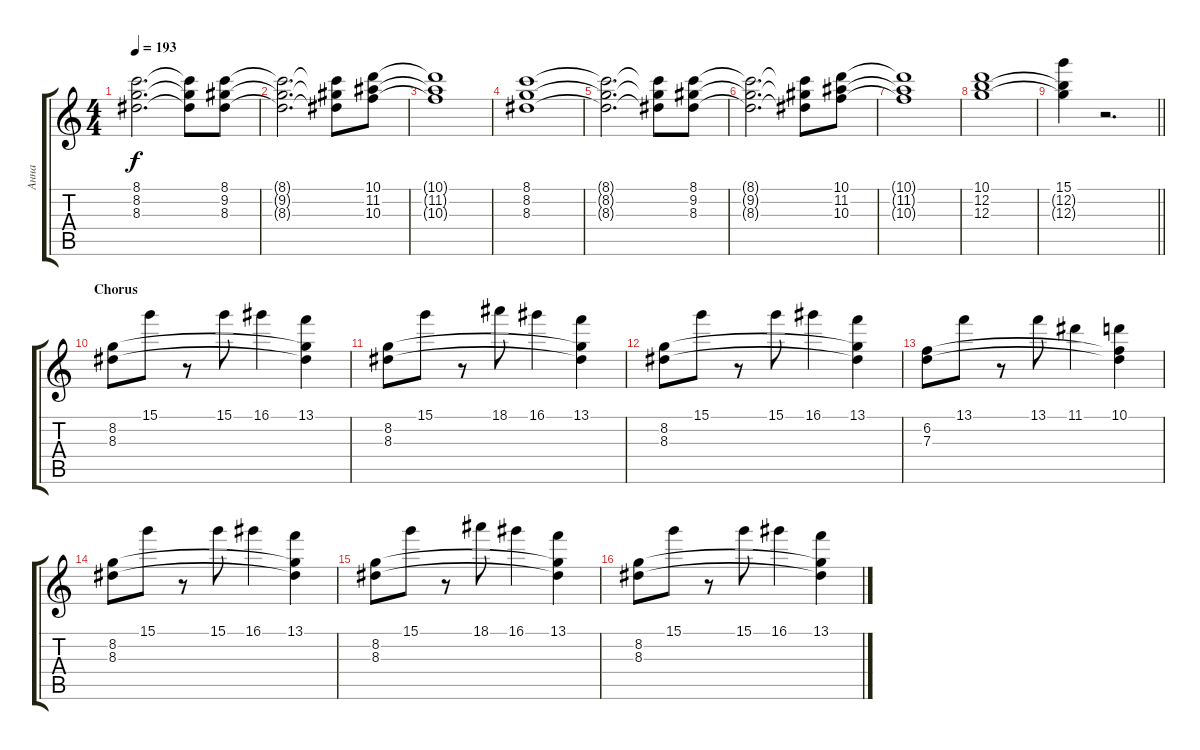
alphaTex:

\track ("Анна" "Анна") {instrument distortionguitar}
\staff {score tabs}
\tuning (E4 B3 G3 D3 A2 E2) {hide}
\ts (4 4)
\tempo 193
\clef g2
\ks c
(8.1{t} 8.2{t} 8.3{t}).2{d dy f} (8.1{t} 8.2{t} 8.3{t}).8 (8.1 9.2 8.3).8 |
(8.1{t} 9.2{t} 8.3{t}).2{d} (8.1{t} 9.2{t} 8.3{t}).8 (10.1 11.2 10.3).8 |
(10.1{t} 11.2{t} 10.3{t}).1 |
(8.1 8.2 8.3).1 |
(8.1{t} 8.2{t} 8.3{t}).2{d} (8.1{t} 8.2{t} 8.3{t}).8 (8.1 9.2 8.3).8 |
(8.1{t} 9.2{t} 8.3{t}).2{d} (8.1{t} 9.2{t} 8.3{t}).8 (10.1 11.2 10.3).8 |
(10.1{t} 11.2{t} 10.3{t}).1 |
(10.1 12.2 12.3).1 |
\barLineRight lightlight
(15.1 12.2{t} 12.3{t}).4 r.2{d} |
\section ("" "Chorus")
(8.2 8.3).8 15.1.8 r.8 15.1.8 16.1.4 (13.1 8.2{t} 8.3{t}).4 |
(8.2 8.3).8 15.1.8 r.8 18.1.8 16.1.4 (13.1 8.2{t} 8.3{t}).4 |
(8.2 8.3).8 15.1.8 r.8 15.1.8 16.1.4 (13.1 8.2{t} 8.3{t}).4 |
(6.2 7.3).8 13.1.8 r.8 13.1.8 11.1.4 (10.1 6.2{t} 7.3{t}).4 |
(8.2 8.3).8 15.1.8 r.8 15.1.8 16.1.4 (13.1 8.2{t} 8.3{t}).4 |
(8.2 8.3).8 15.1.8 r.8 18.1.8 16.1.4 (13.1 8.2{t} 8.3{t}).4 |
(8.2 8.3).8 15.1.8 r.8 15.1.8 16.1.4 (13.1 8.2{t} 8.3{t}).4
